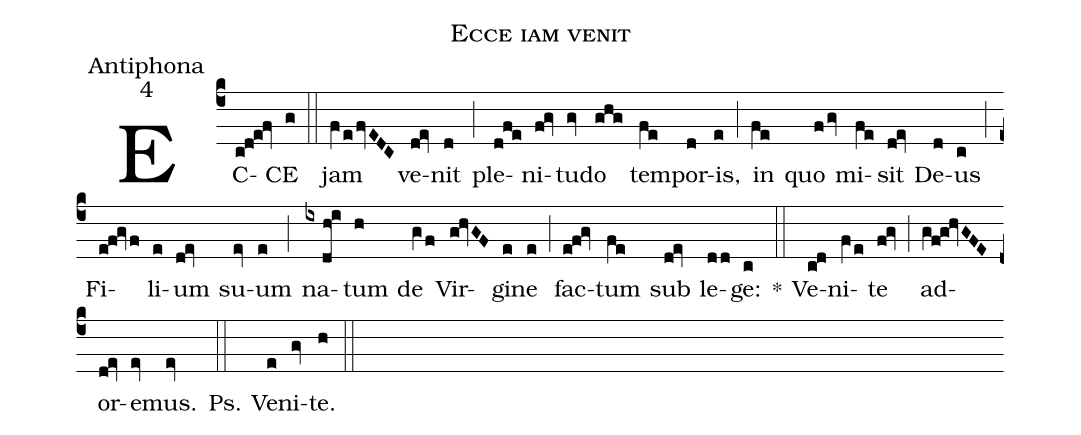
name:Ecce iam venit;
office-part:Antiphona;
mode:4;
%%
(c4)EC(c!d!e!fv)CE(g)  (::) jam(fVefvEDC) ve(d!ev)nit(d) (;) ple(d!f!e)ni(f!gv)tu(gv)do(ghg) tem(fe)por(d)is,(e) (;) in(fV!e) quo(fgv) mi(fV!e)sit(d!ev) De(d)us(c) (;)  Fi(e!f!gv/f)li(e)um(d!ev) su(ev)um(e) (;) na(ix/dh!i)tum(h) de(gVf) Vir(g!hvGF)gi(e)ne(e) (;) fac(e!f!gv)tum(fV!e) sub(d!ev) le(d/d)ge:(c) *(::) Ve(c!d)ni(fVe)te(f!gv) (;) ad(gV!f!g!hvGFE)or(d!ev)e(ev)mus.(ev) (::)Ps. Ve(e)ni(gv)te.(h) (::)
